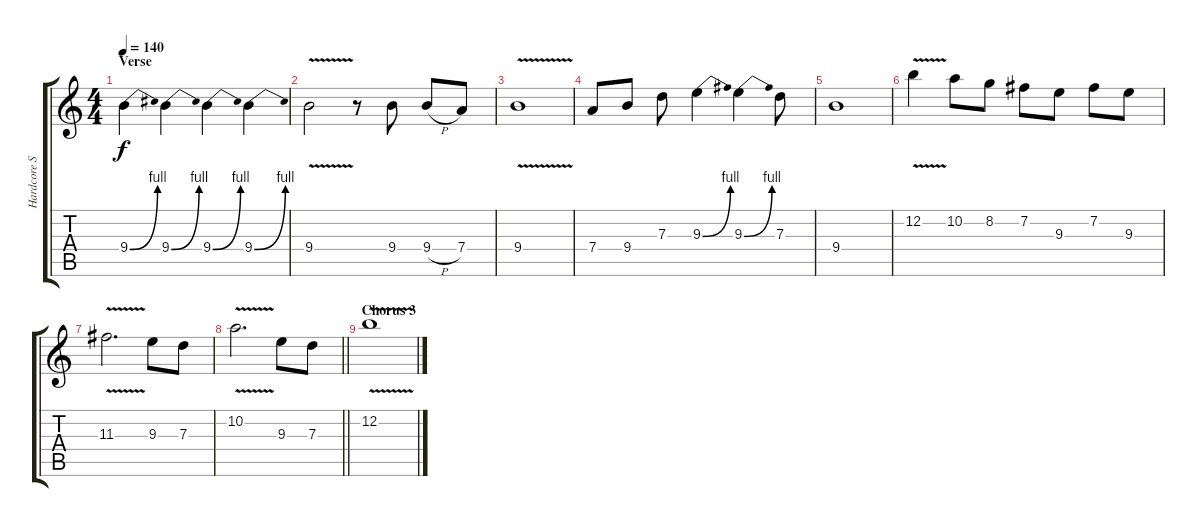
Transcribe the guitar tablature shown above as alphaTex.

\track ("Hardcore SoloXD" "Hardcore S") {instrument overdrivenguitar}
\staff {score tabs}
\tuning (E4 B3 G3 D3 A2 E2) {hide}
\ts (4 4)
\section ("" "Verse")
\tempo 140
\clef g2
\ks c
9.4{be (bend 0 0 60 4)}.4{dy f} 9.4{be (bend 0 0 60 4)}.4 9.4{be (bend 0 0 60 4)}.4 9.4{be (bend 0 0 60 4)}.4 |
9.4{v}.2 r.8 9.4.8 9.4{h}.8 7.4.8 |
9.4{v}.1 |
7.4.8 9.4.8 7.3.8 9.3{be (bend 0 0 60 4)}.4 9.3{be (bend 0 0 60 4)}.4 7.3.8 |
9.4.1 |
12.2{v}.4 10.2.8 8.2.8 7.2.8 9.3.8 7.2.8 9.3.8 |
11.3{v}.2{d} 9.3.8 7.3.8 |
\barLineRight lightlight
10.2{v}.2{d} 9.3.8 7.3.8 |
\section ("" "Chorus 3")
12.2{v}.1
